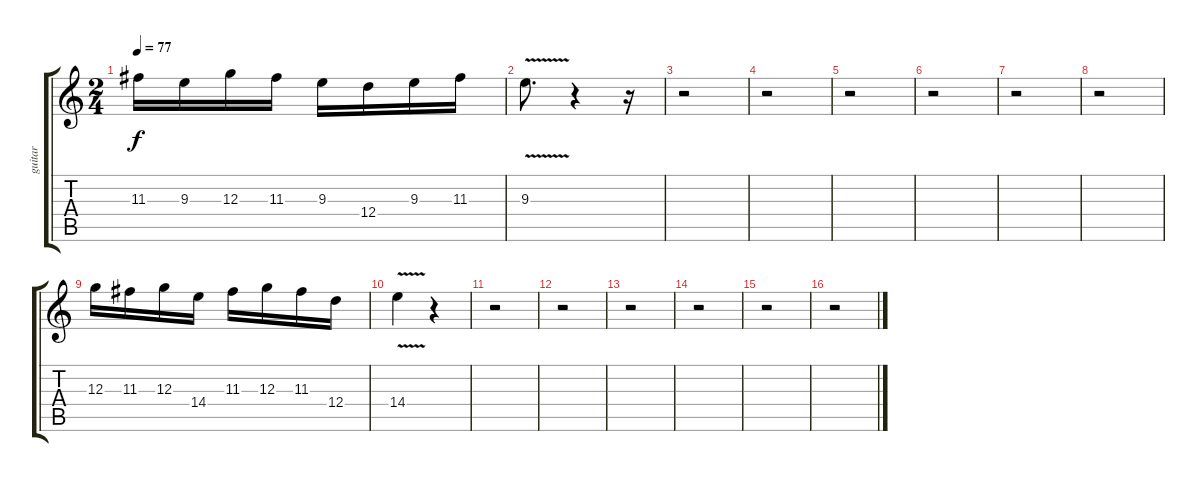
\track ("guitar    solo   one" "guitar    ") {instrument overdrivenguitar}
\staff {score tabs}
\tuning (E4 B3 G3 D3 A2 E2) {hide}
\ts (2 4)
\tempo 77
\clef g2
\ks c
11.3.16{dy f} 9.3.16 12.3.16 11.3.16 9.3.16 12.4.16 9.3.16 11.3.16 |
9.3{v}.8{d} r.4 r.16 |
r.2 |
r.2 |
r.2 |
r.2 |
r.2 |
r.2 |
12.3.16 11.3.16 12.3.16 14.4.16 11.3.16 12.3.16 11.3.16 12.4.16 |
14.4{v}.4 r.4 |
r.2 |
r.2 |
r.2 |
r.2 |
r.2 |
r.2
